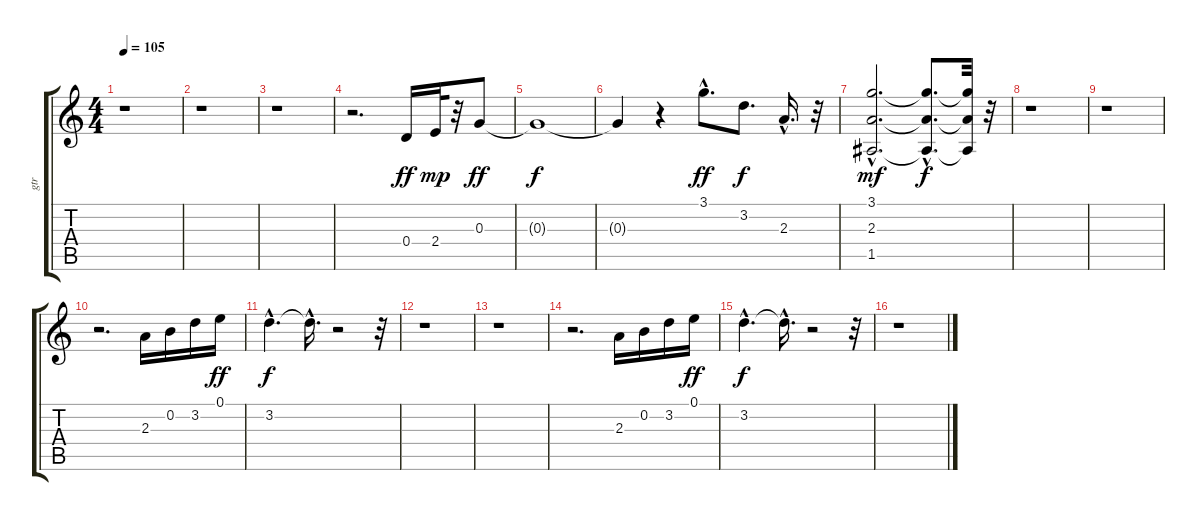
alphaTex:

\track ("gtr" "gtr") {instrument acousticguitarsteel}
\staff {score tabs}
\tuning (E4 B3 G3 D3 A2 E2) {hide}
\ts (4 4)
\tempo 105
\clef g2
\ks c
r.1{dy ff instrument acousticguitarsteel} |
r.1 |
r.1 |
r.2{d} 0.4.16 2.4.32{dy mp} r.32 0.3.8{dy ff} |
0.3{t}.1{dy f} |
0.3{t}.4 r.4 3.1{hac}.8{d dy ff} 3.2.8{d dy f} 2.3{hac}.16{d} r.32 |
(3.1{hac} 2.3{hac} 1.5{hac}).2{d dy mf} (3.1{hac t} 2.3{hac t} 1.5{hac t}).8{d dy f} (3.1{t} 2.3{t} 1.5{t}).32 r.32 |
r.1 |
r.1 |
r.2{d} 2.3.16 0.2.16 3.2.16 0.1.16{dy ff} |
3.2{hac}.4{d dy f} 3.2{hac t}.16{d} r.2 r.32 |
r.1 |
r.1 |
r.2{d} 2.3.16 0.2.16 3.2.16 0.1.16{dy ff} |
3.2{hac}.4{d dy f} 3.2{hac t}.16{d} r.2 r.32 |
r.1
